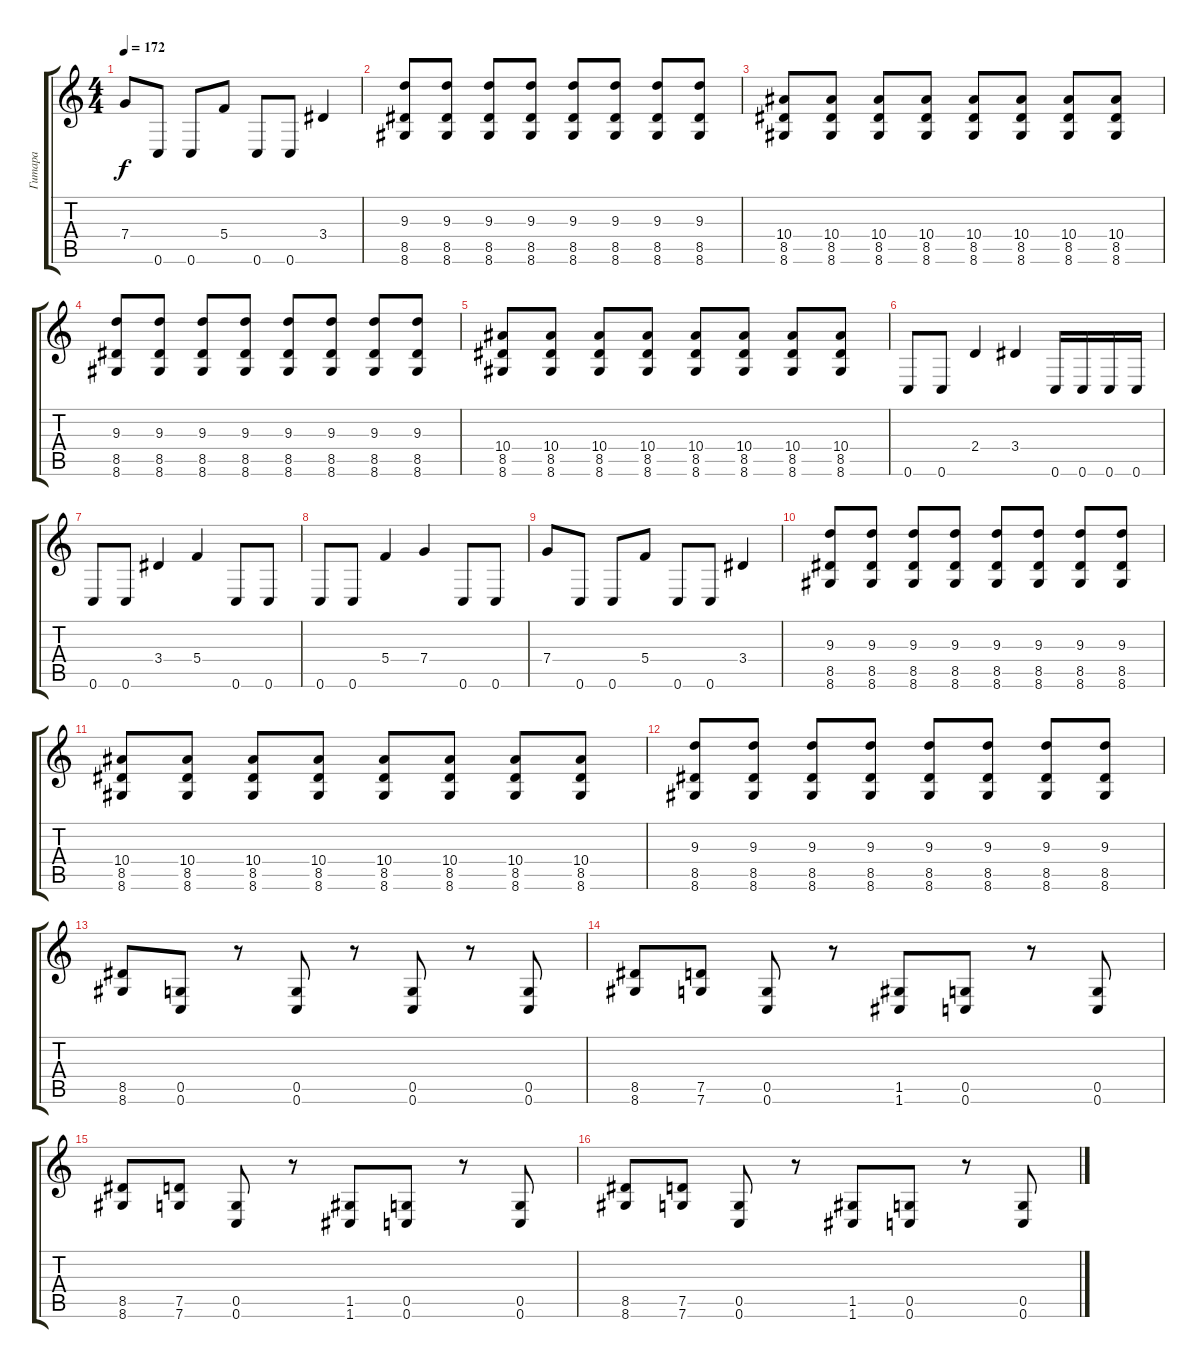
\track ("Гитара" "Гитара") {instrument distortionguitar}
\staff {score tabs}
\tuning (D4 A3 F3 C3 G2 C2) {hide}
\ts (4 4)
\tempo 172
\clef g2
\ks c
7.4.8{dy f} 0.6.8 0.6.8 5.4.8 0.6.8 0.6.8 3.4.4 |
(9.3 8.5 8.6).8 (9.3 8.5 8.6).8 (9.3 8.5 8.6).8 (9.3 8.5 8.6).8 (9.3 8.5 8.6).8 (9.3 8.5 8.6).8 (9.3 8.5 8.6).8 (9.3 8.5 8.6).8 |
(10.4 8.5 8.6).8 (10.4 8.5 8.6).8 (10.4 8.5 8.6).8 (10.4 8.5 8.6).8 (10.4 8.5 8.6).8 (10.4 8.5 8.6).8 (10.4 8.5 8.6).8 (10.4 8.5 8.6).8 |
(9.3 8.5 8.6).8 (9.3 8.5 8.6).8 (9.3 8.5 8.6).8 (9.3 8.5 8.6).8 (9.3 8.5 8.6).8 (9.3 8.5 8.6).8 (9.3 8.5 8.6).8 (9.3 8.5 8.6).8 |
(10.4 8.5 8.6).8 (10.4 8.5 8.6).8 (10.4 8.5 8.6).8 (10.4 8.5 8.6).8 (10.4 8.5 8.6).8 (10.4 8.5 8.6).8 (10.4 8.5 8.6).8 (10.4 8.5 8.6).8 |
0.6.8 0.6.8 2.4.4 3.4.4 0.6.16 0.6.16 0.6.16 0.6.16 |
0.6.8 0.6.8 3.4.4 5.4.4 0.6.8 0.6.8 |
0.6.8 0.6.8 5.4.4 7.4.4 0.6.8 0.6.8 |
7.4.8 0.6.8 0.6.8 5.4.8 0.6.8 0.6.8 3.4.4 |
(9.3 8.5 8.6).8 (9.3 8.5 8.6).8 (9.3 8.5 8.6).8 (9.3 8.5 8.6).8 (9.3 8.5 8.6).8 (9.3 8.5 8.6).8 (9.3 8.5 8.6).8 (9.3 8.5 8.6).8 |
(10.4 8.5 8.6).8 (10.4 8.5 8.6).8 (10.4 8.5 8.6).8 (10.4 8.5 8.6).8 (10.4 8.5 8.6).8 (10.4 8.5 8.6).8 (10.4 8.5 8.6).8 (10.4 8.5 8.6).8 |
(9.3 8.5 8.6).8 (9.3 8.5 8.6).8 (9.3 8.5 8.6).8 (9.3 8.5 8.6).8 (9.3 8.5 8.6).8 (9.3 8.5 8.6).8 (9.3 8.5 8.6).8 (9.3 8.5 8.6).8 |
(8.5 8.6).8 (0.5 0.6).8 r.8 (0.5 0.6).8 r.8 (0.5 0.6).8 r.8 (0.5 0.6).8 |
(8.5 8.6).8 (7.5 7.6).8 (0.5 0.6).8 r.8 (1.5 1.6).8 (0.5 0.6).8 r.8 (0.5 0.6).8 |
(8.5 8.6).8 (7.5 7.6).8 (0.5 0.6).8 r.8 (1.5 1.6).8 (0.5 0.6).8 r.8 (0.5 0.6).8 |
(8.5 8.6).8 (7.5 7.6).8 (0.5 0.6).8 r.8 (1.5 1.6).8 (0.5 0.6).8 r.8 (0.5 0.6).8
